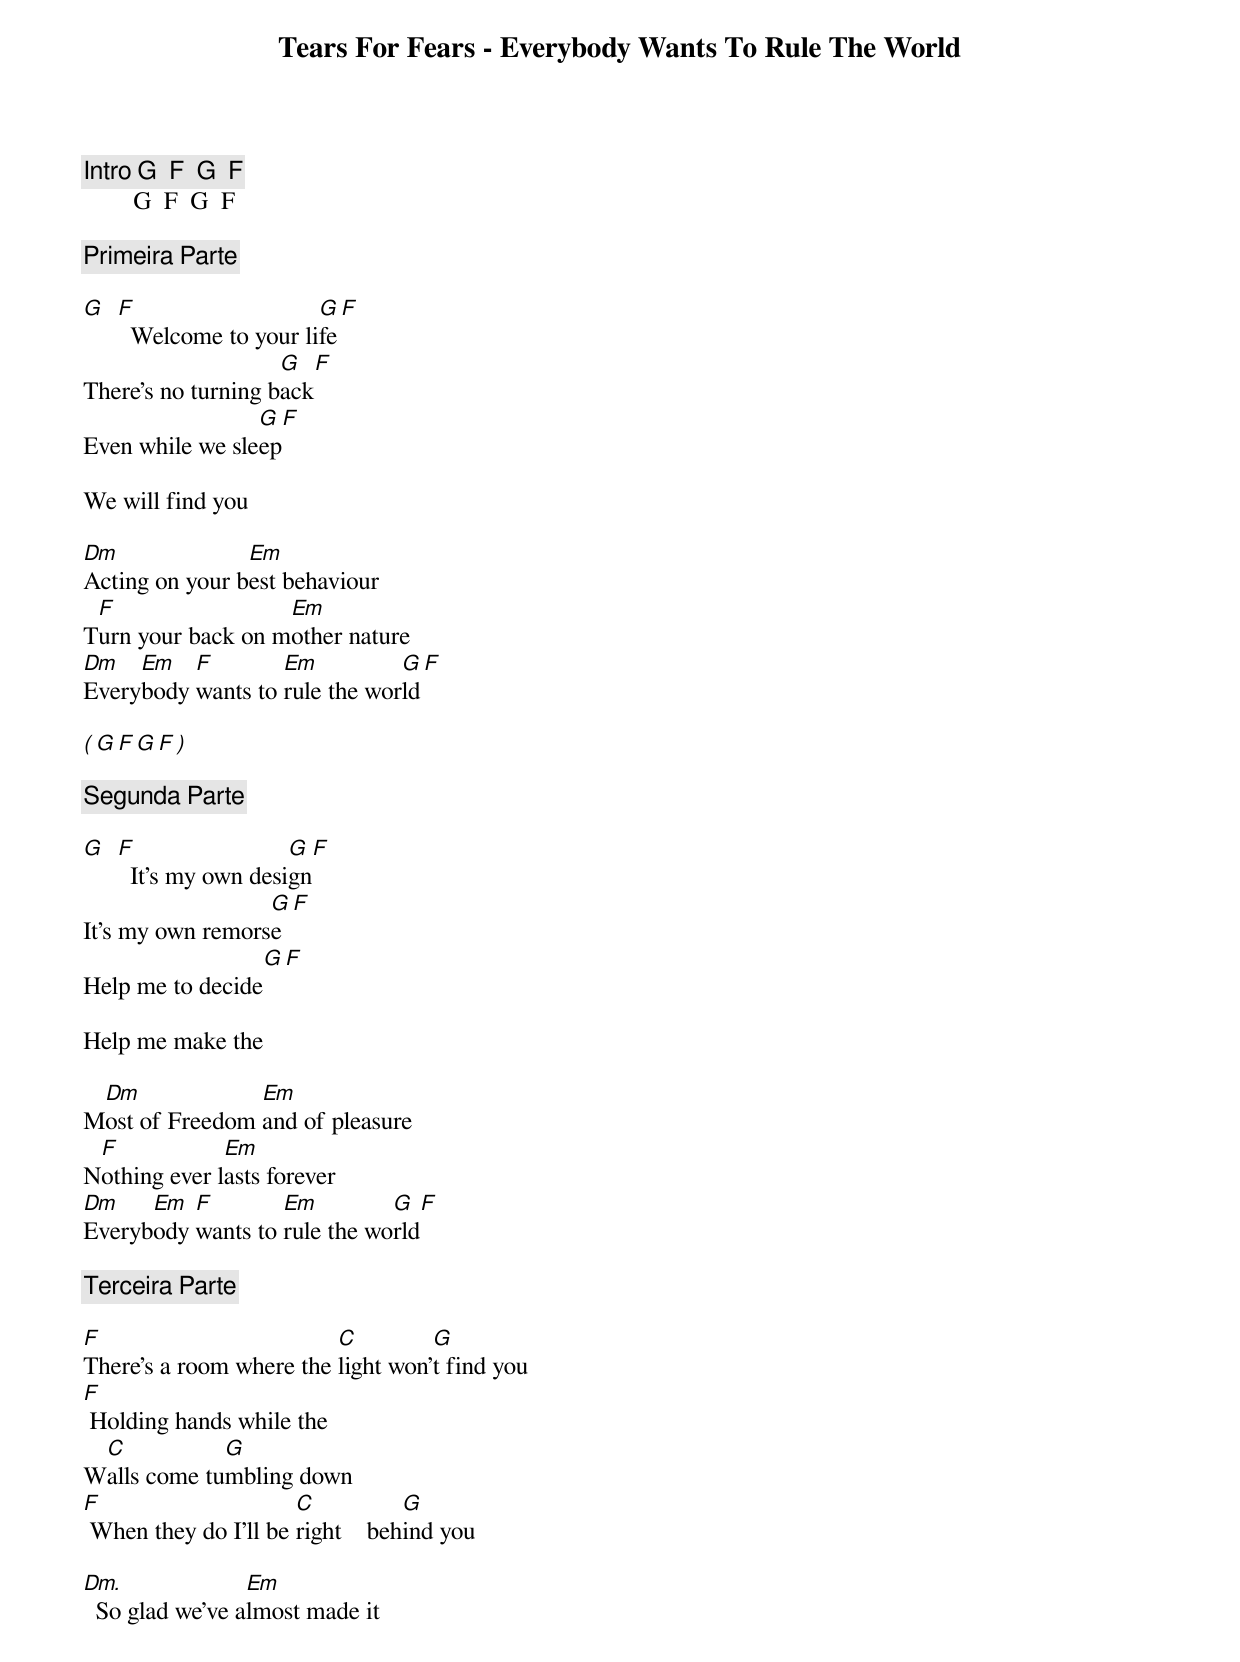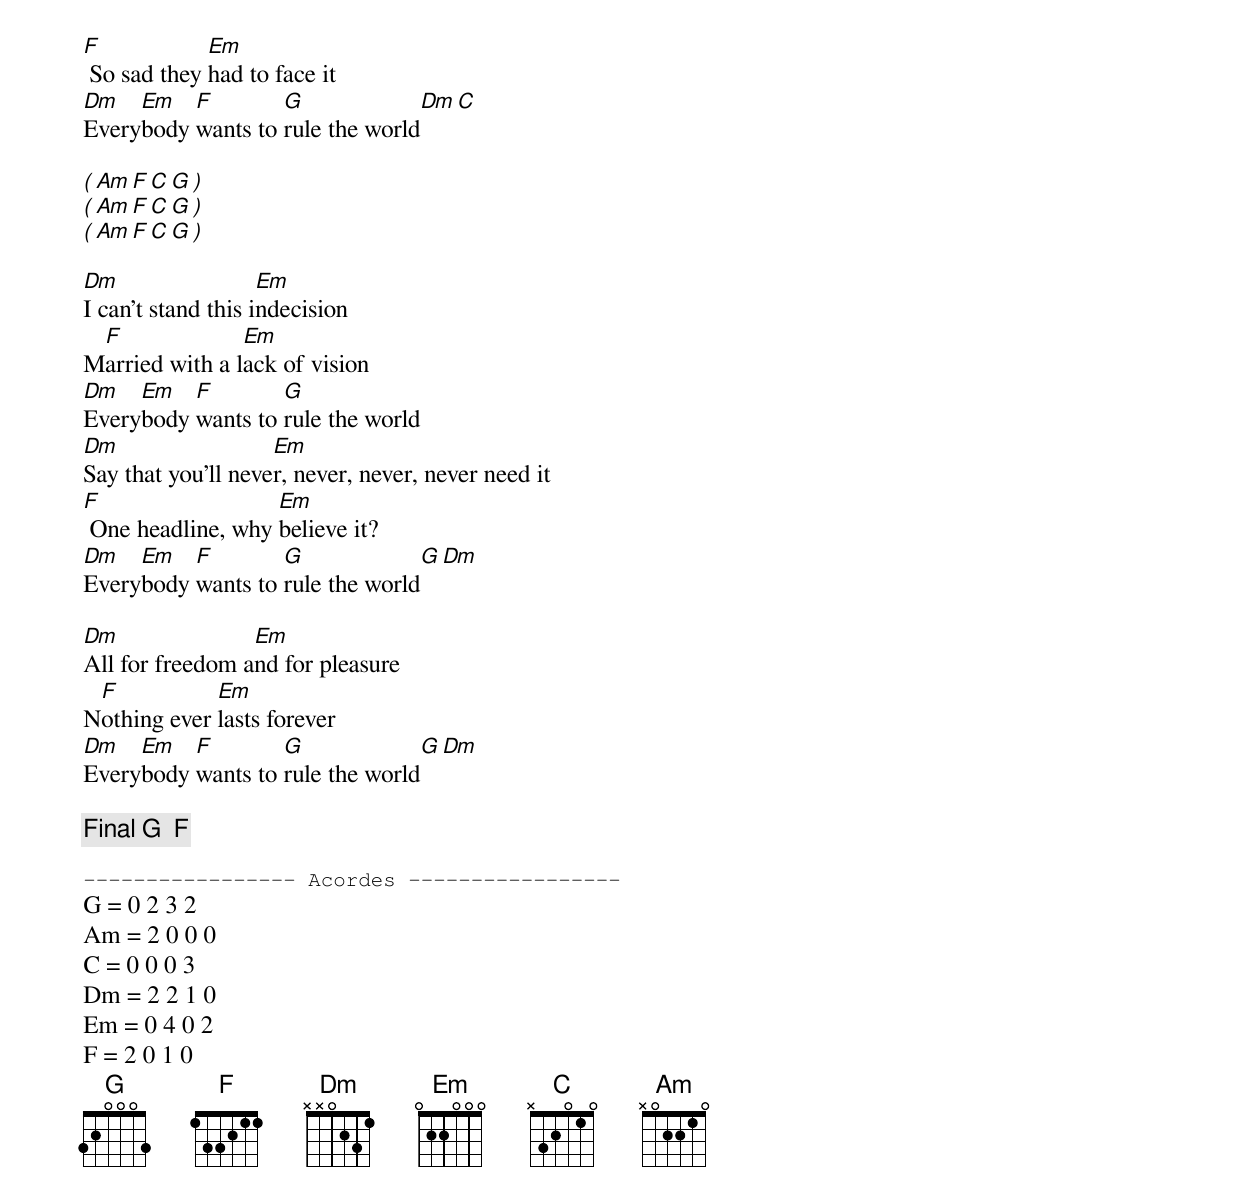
Tears For Fears - Everybody Wants To Rule The World

[Intro] G  F  G  F
        G  F  G  F

[Primeira Parte]

G F                   G F
    Welcome to your life
                    G   F
There's no turning back
                 G  F
Even while we sleep

We will find you

Dm              Em
Acting on your best behaviour
 F                 Em
Turn your back on mother nature
Dm   Em   F        Em          G  F
Everybody wants to rule the world

( G  F  G  F )

[Segunda Parte]

G F                 G  F
    It's my own design
                  G  F
It's my own remorse
                 G  F
Help me to decide

Help me make the

 Dm             Em
Most of Freedom and of pleasure
 F            Em
Nothing ever lasts forever
Dm    Em  F        Em         G  F
Everybody wants to rule the world

[Terceira Parte]

F                        C         G
There's a room where the light won't find you
F
 Holding hands while the
 C           G
Walls come tumbling down
F                     C           G
 When they do I'll be right    behind you

Dm.              Em
  So glad we've almost made it
F            Em
 So sad they had to face it
Dm   Em   F        G             Dm  C
Everybody wants to rule the world

( Am  F  C  G )
( Am  F  C  G )
( Am  F  C  G )

Dm                  Em
I can't stand this indecision
 F              Em
Married with a lack of vision
Dm   Em   F        G
Everybody wants to rule the world
Dm                  Em
Say that you'll never, never, never, never need it
F                  Em
 One headline, why believe it?
Dm   Em   F        G              G  Dm
Everybody wants to rule the world

Dm               Em
All for freedom and for pleasure
 F           Em
Nothing ever lasts forever
Dm   Em   F        G              G  Dm
Everybody wants to rule the world

[Final] G  F

----------------- Acordes -----------------
G = 0 2 3 2
Am = 2 0 0 0
C = 0 0 0 3
Dm = 2 2 1 0
Em = 0 4 0 2
F = 2 0 1 0
